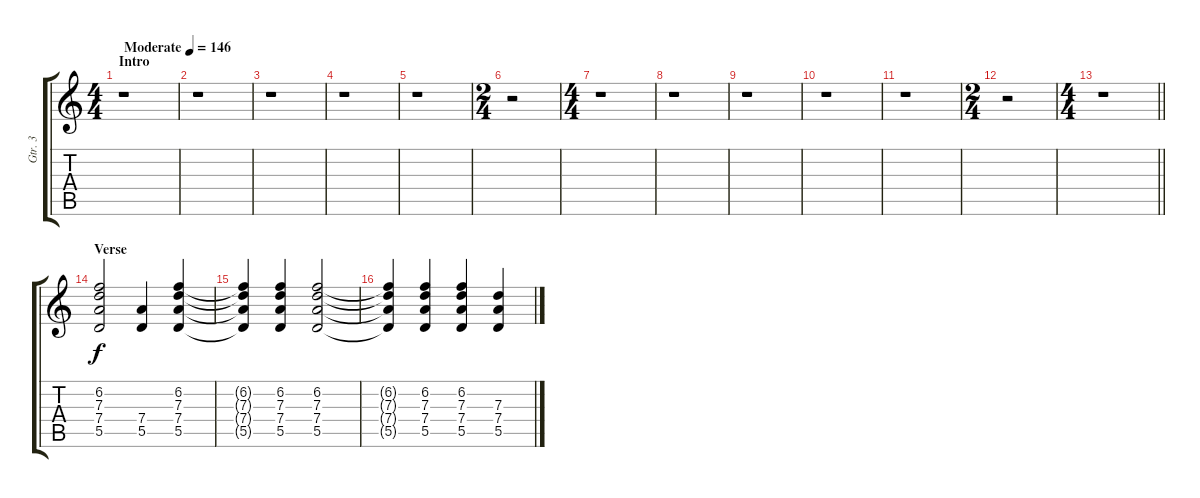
\track ("Gtr. 3" "Gtr. 3") {instrument electricguitarclean}
\staff {score tabs}
\tuning (E4 B3 G3 D3 A2 E2) {hide}
\ts (4 4)
\section ("" "Intro")
\tempo (146 "Moderate")
\clef g2
\ks c
r.1{dy f instrument electricguitarclean} |
r.1 |
r.1 |
r.1 |
r.1 |
\ts (2 4)
r.2 |
\ts (4 4)
r.1 |
r.1 |
r.1 |
r.1 |
r.1 |
\ts (2 4)
r.2 |
\ts (4 4)
\barLineRight lightlight
r.1 |
\section ("" "Verse")
(6.2 7.3 7.4 5.5).2 (7.4 5.5).4 (6.2 7.3 7.4 5.5).4 |
(6.2{t} 7.3{t} 7.4{t} 5.5{t}).4 (6.2 7.3 7.4 5.5).4 (6.2 7.3 7.4 5.5).2 |
(6.2{t} 7.3{t} 7.4{t} 5.5{t}).4 (6.2 7.3 7.4 5.5).4 (6.2 7.3 7.4 5.5).4 (7.3 7.4 5.5).4
